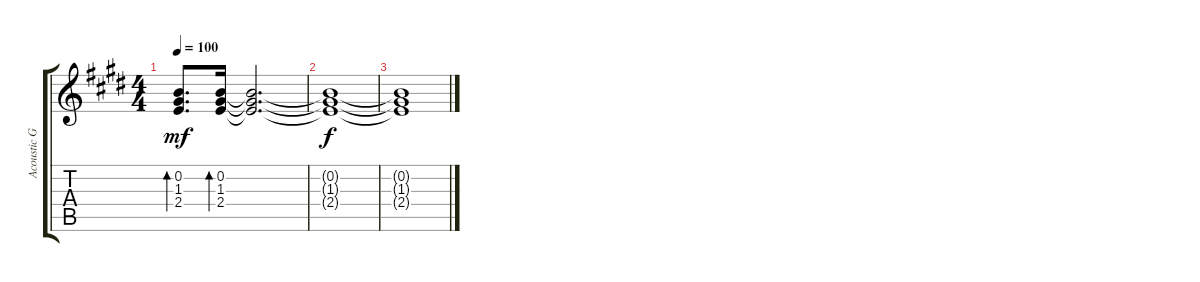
\track ("Acoustic Guitar (L)" "Acoustic G") {instrument acousticguitarsteel}
\staff {score tabs}
\tuning (E4 B3 G3 D3 A2 E2) {hide}
\ts (4 4)
\tempo 100
\clef g2
\ks e
(0.2 1.3 2.4).8{d bd 60 dy mf} (0.2 1.3 2.4).16{bd 60} (0.2{t} 1.3{t} 2.4{t}).2{d} |
(0.2{t} 1.3{t} 2.4{t}).1{dy f} |
(0.2{t} 1.3{t} 2.4{t}).1
